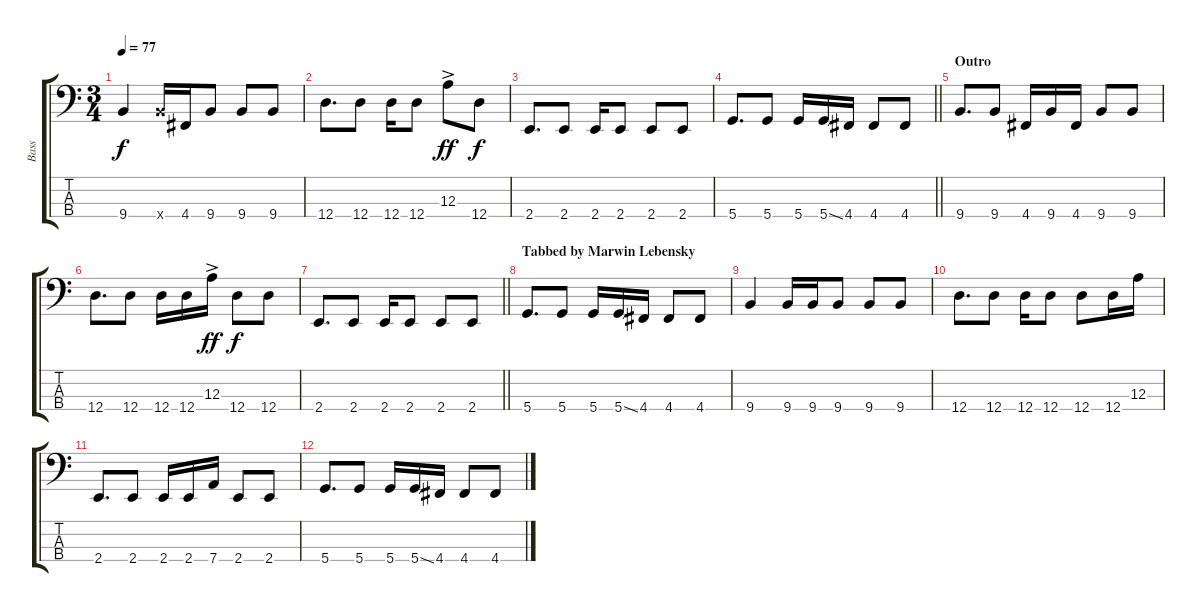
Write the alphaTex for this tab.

\track ("Bass" "Bass") {instrument electricbassfinger}
\staff {score tabs}
\tuning (G2 D2 A1 D1) {hide}
\ts (3 4)
\tempo 77
\clef f4
\ks c
9.4.4{dy f} 9.4{x}.16 4.4.16 9.4.8 9.4.8 9.4.8 |
12.4.8{d} 12.4.8 12.4.16 12.4.8 12.3{ac}.8{dy ff} 12.4.8{dy f} |
2.4.8{d} 2.4.8 2.4.16 2.4.8 2.4.8 2.4.8 |
\barLineRight lightlight
5.4.8{d} 5.4.8 5.4.16 5.4{ss}.16 4.4.16 4.4.8 4.4.8 |
\section ("" "Outro")
9.4.8{d} 9.4.8 4.4.16 9.4.16 4.4.16 9.4.8 9.4.8 |
12.4.8{d} 12.4.8 12.4.16 12.4.16 12.3{ac}.16{dy ff} 12.4.8{dy f} 12.4.8 |
\barLineRight lightlight
2.4.8{d} 2.4.8 2.4.16 2.4.8 2.4.8 2.4.8 |
\section ("" "Tabbed by Marwin Lebensky")
5.4.8{d} 5.4.8 5.4.16 5.4{ss}.16 4.4.16 4.4.8 4.4.8 |
9.4.4 9.4.16 9.4.16 9.4.8 9.4.8 9.4.8 |
12.4.8{d} 12.4.8 12.4.16 12.4.8 12.4.8 12.4.16 12.3.16 |
2.4.8{d} 2.4.8 2.4.16 2.4.16 7.4.16 2.4.8 2.4.8 |
5.4.8{d} 5.4.8 5.4.16 5.4{ss}.16 4.4.16 4.4.8 4.4.8
